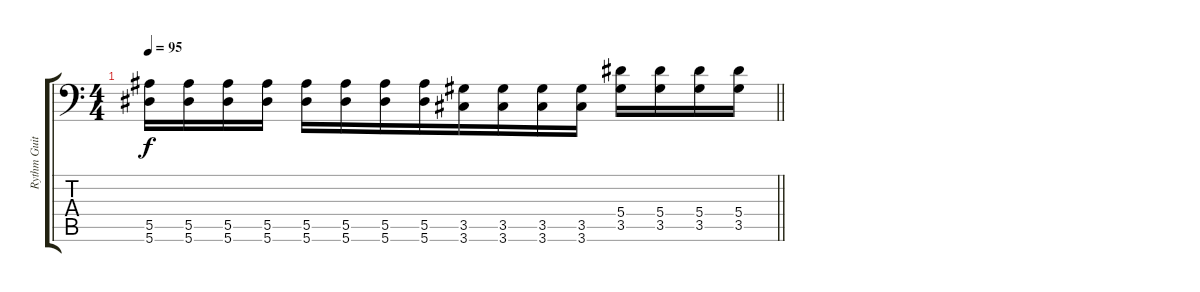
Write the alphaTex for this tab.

\track ("Rythm Guitar 1" "Rythm Guit") {instrument distortionguitar}
\staff {score tabs}
\tuning (C4 G3 Eb3 Bb2 F2 Bb1) {hide}
\ts (4 4)
\tempo 95
\clef f4
\barLineRight lightlight
\ks c
(5.5 5.6).16{dy f} (5.5 5.6).16 (5.5 5.6).16 (5.5 5.6).16 (5.5 5.6).16 (5.5 5.6).16 (5.5 5.6).16{beam merge} (5.5 5.6).16{beam merge} (3.5 3.6).16 (3.5 3.6).16 (3.5 3.6).16 (3.5 3.6).16 (5.4 3.5).16 (5.4 3.5).16{beam merge} (5.4 3.5).16 (5.4 3.5).16
